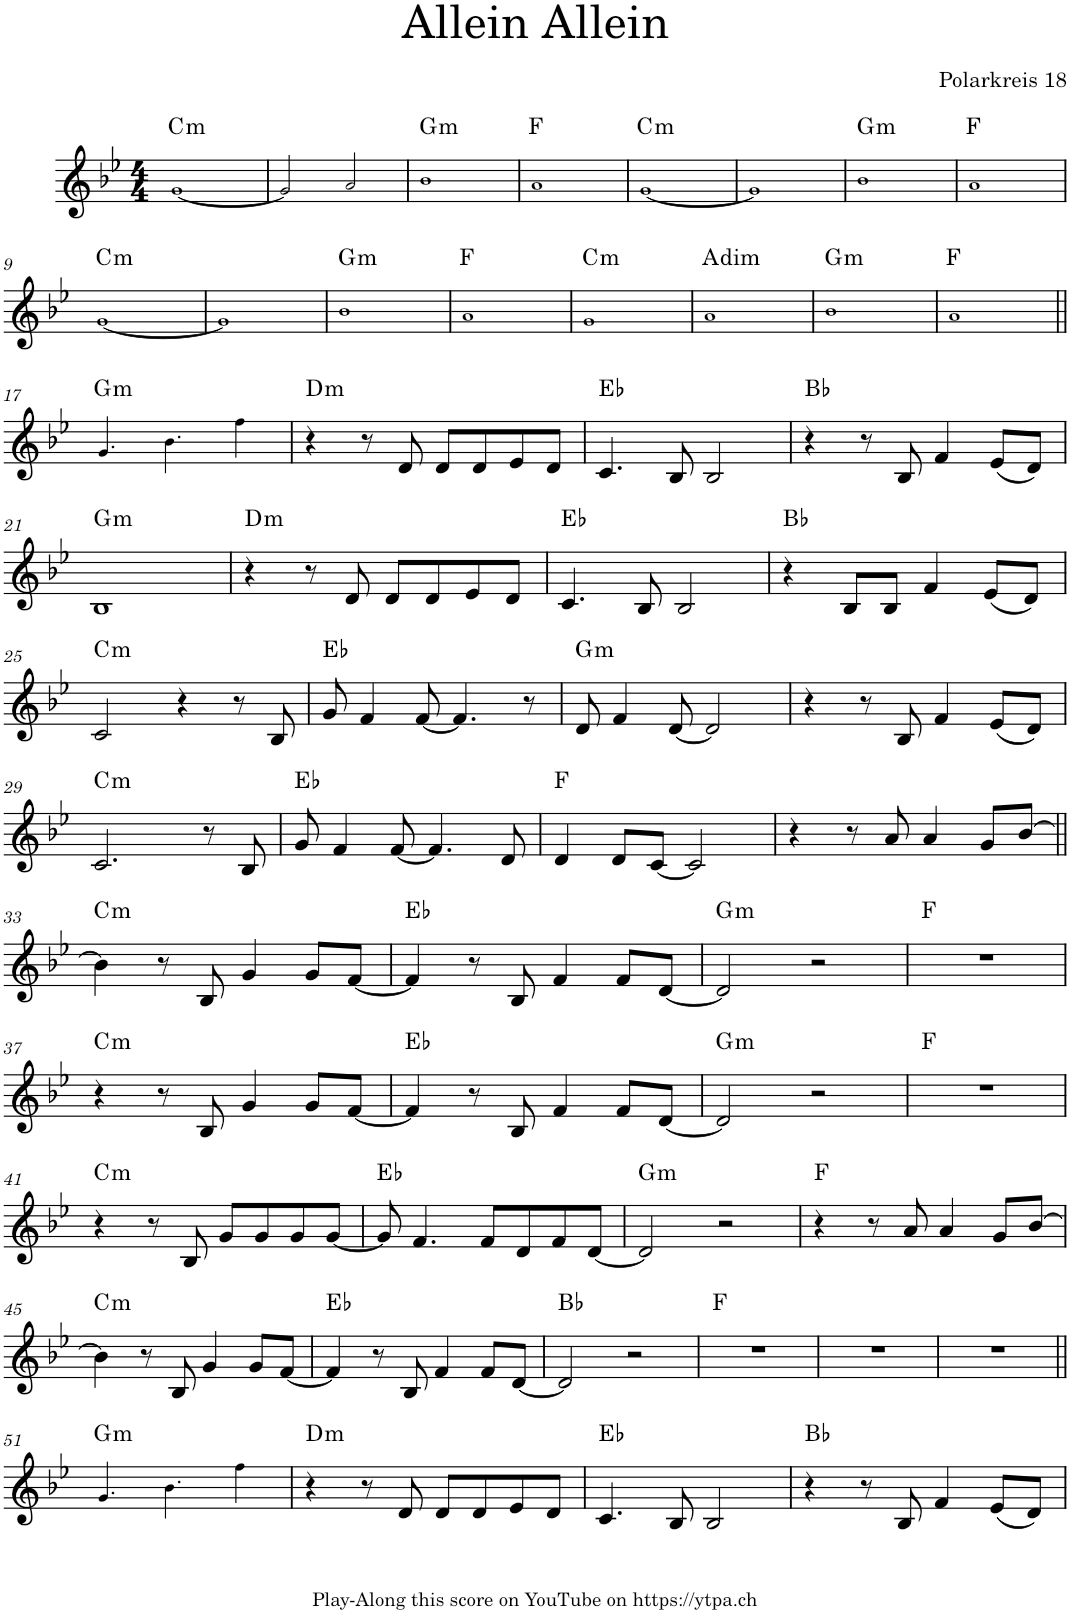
**kern	**harte
*part1	*part1
*staff1	*
*I"Piano	*
*I'Pno.	*
*clefG2	*
*k[b-e-]	*
*M4/4	*
=1	=1
!	!LO:H:kt=m
[1g!	C:min
=2	=2
2g!/]	.
2a!/	.
=3	=3
!	!LO:H:kt=m
1b-!	G:min
=4	=4
1a!	F:maj
=5	=5
!	!LO:H:kt=m
[1g!	C:min
=6	=6
1g!]	.
=7	=7
!	!LO:H:kt=m
1b-!	G:min
=8	=8
1a!	F:maj
!!LO:LB:g=z
=9	=9
!	!LO:H:kt=m
[1g!	C:min
=10	=10
1g!]	.
=11	=11
!	!LO:H:kt=m
1b-!	G:min
=12	=12
1a!	F:maj
=13	=13
!	!LO:H:kt=m
1g!	C:min
=14	=14
!	!LO:H:kt=dim
1a!	A:dim
=15	=15
!	!LO:H:kt=m
1b-!	G:min
=16	=16
1a!	F:maj
!!LO:LB:g=z
=17||	=17||
!	!LO:H:kt=m
4.g!/	G:min
4.b-!\	.
4ff!\	.
=18	=18
!	!LO:H:kt=m
4r	D:min
8r	.
8d/	.
8d/L	.
8d/	.
8e-/	.
8d/J	.
=19	=19
4.c/	Eb:maj
8B-/	.
2B-/	.
=20	=20
4r	Bb:maj
8r	.
8B-/	.
4f/	.
(8e-/L	.
8d/J)	.
!!LO:LB:g=z
=21	=21
!	!LO:H:kt=m
1B-	G:min
=22	=22
!	!LO:H:kt=m
4r	D:min
8r	.
8d/	.
8d/L	.
8d/	.
8e-/	.
8d/J	.
=23	=23
4.c/	Eb:maj
8B-/	.
2B-/	.
=24	=24
4r	Bb:maj
8B-/L	.
8B-/J	.
4f/	.
(8e-/L	.
8d/J)	.
!!LO:LB:g=z
=25	=25
!	!LO:H:kt=m
2c/	C:min
4r	.
8r	.
8B-/	.
=26	=26
8g/	Eb:maj
4f/	.
[8f/	.
4.f/]	.
8r	.
=27	=27
!	!LO:H:kt=m
8d/	G:min
4f/	.
[8d/	.
2d/]	.
=28	=28
4r	.
8r	.
8B-/	.
4f/	.
(8e-/L	.
8d/J)	.
!!LO:LB:g=z
=29	=29
!	!LO:H:kt=m
2.c/	C:min
8r	.
8B-/	.
=30	=30
8g/	Eb:maj
4f/	.
[8f/	.
4.f/]	.
8d/	.
=31	=31
4d/	F:maj
8d/L	.
[8c/J	.
2c/]	.
=32	=32
4r	.
8r	.
8a/	.
4a/	.
8g/L	.
[8b-/J	.
!!LO:LB:g=z
=33||	=33||
!	!LO:H:kt=m
4b-\]	C:min
8r	.
8B-/	.
4g/	.
8g/L	.
[8f/J	.
=34	=34
4f/]	Eb:maj
8r	.
8B-/	.
4f/	.
8f/L	.
[8d/J	.
=35	=35
!	!LO:H:kt=m
2d/]	G:min
2r	.
=36	=36
1r	F:maj
!!LO:LB:g=z
=37	=37
!	!LO:H:kt=m
4r	C:min
8r	.
8B-/	.
4g/	.
8g/L	.
[8f/J	.
=38	=38
4f/]	Eb:maj
8r	.
8B-/	.
4f/	.
8f/L	.
[8d/J	.
=39	=39
!	!LO:H:kt=m
2d/]	G:min
2r	.
=40	=40
1r	F:maj
!!LO:LB:g=z
=41	=41
!	!LO:H:kt=m
4r	C:min
8r	.
8B-/	.
8g/L	.
8g/	.
8g/	.
[8g/J	.
=42	=42
8g/]	Eb:maj
4.f/	.
8f/L	.
8d/	.
8f/	.
[8d/J	.
=43	=43
!	!LO:H:kt=m
2d/]	G:min
2r	.
=44	=44
4r	F:maj
8r	.
8a/	.
4a/	.
8g/L	.
[8b-/J	.
!!LO:LB:g=z
=45	=45
!	!LO:H:kt=m
4b-\]	C:min
8r	.
8B-/	.
4g/	.
8g/L	.
[8f/J	.
=46	=46
4f/]	Eb:maj
8r	.
8B-/	.
4f/	.
8f/L	.
[8d/J	.
=47	=47
2d/]	Bb:maj
2r	.
=48	=48
1r	F:maj
=49	=49
1r	.
=50	=50
1r	.
!!LO:LB:g=z
=51||	=51||
!	!LO:H:kt=m
4.g!/	G:min
4.b-!\	.
4ff!\	.
=52	=52
!	!LO:H:kt=m
4r	D:min
8r	.
8d/	.
8d/L	.
8d/	.
8e-/	.
8d/J	.
=53	=53
4.c/	Eb:maj
8B-/	.
2B-/	.
=54	=54
4r	Bb:maj
8r	.
8B-/	.
4f/	.
(8e-/L	.
8d/J)	.
=	=
*-	*-
